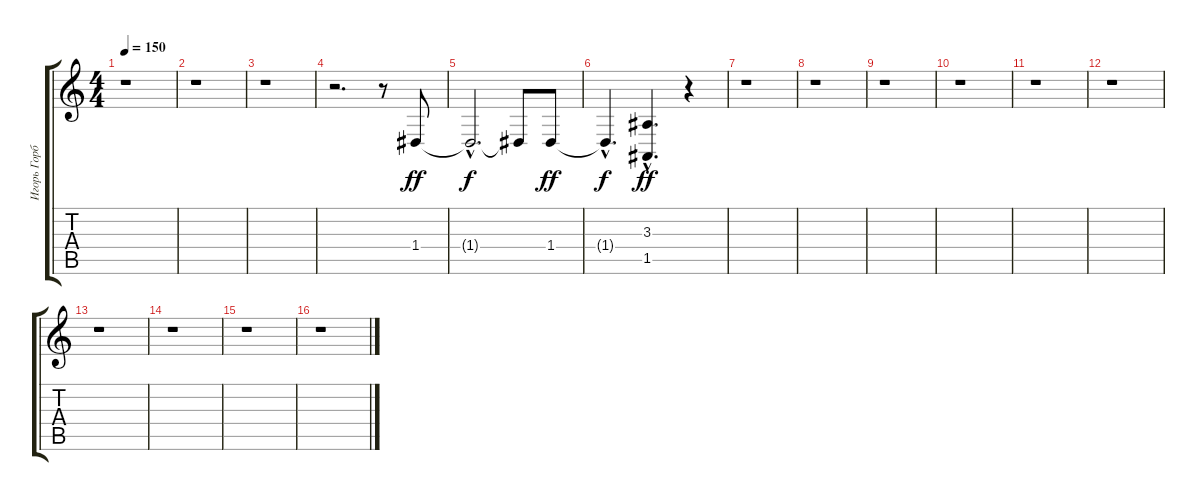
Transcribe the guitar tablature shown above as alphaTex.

\track ("Игорь Горбов" "Игорь Горб") {instrument trombone}
\staff {score tabs}
\tuning (E4 B3 G3 D3 A2 E2) {hide}
\ts (4 4)
\tempo 150
\clef g2
\ks c
r.1{dy ff} |
r.1 |
r.1 |
r.2{d} r.8 1.4.8 |
1.4{hac t}.2{d dy f} 1.4{t}.8 1.4.8{dy ff} |
1.4{hac t}.4{d dy f} (3.3{hac} 1.5{hac}).4{d dy ff} r.4 |
r.1 |
r.1 |
r.1 |
r.1 |
r.1 |
r.1 |
r.1 |
r.1 |
r.1 |
r.1
